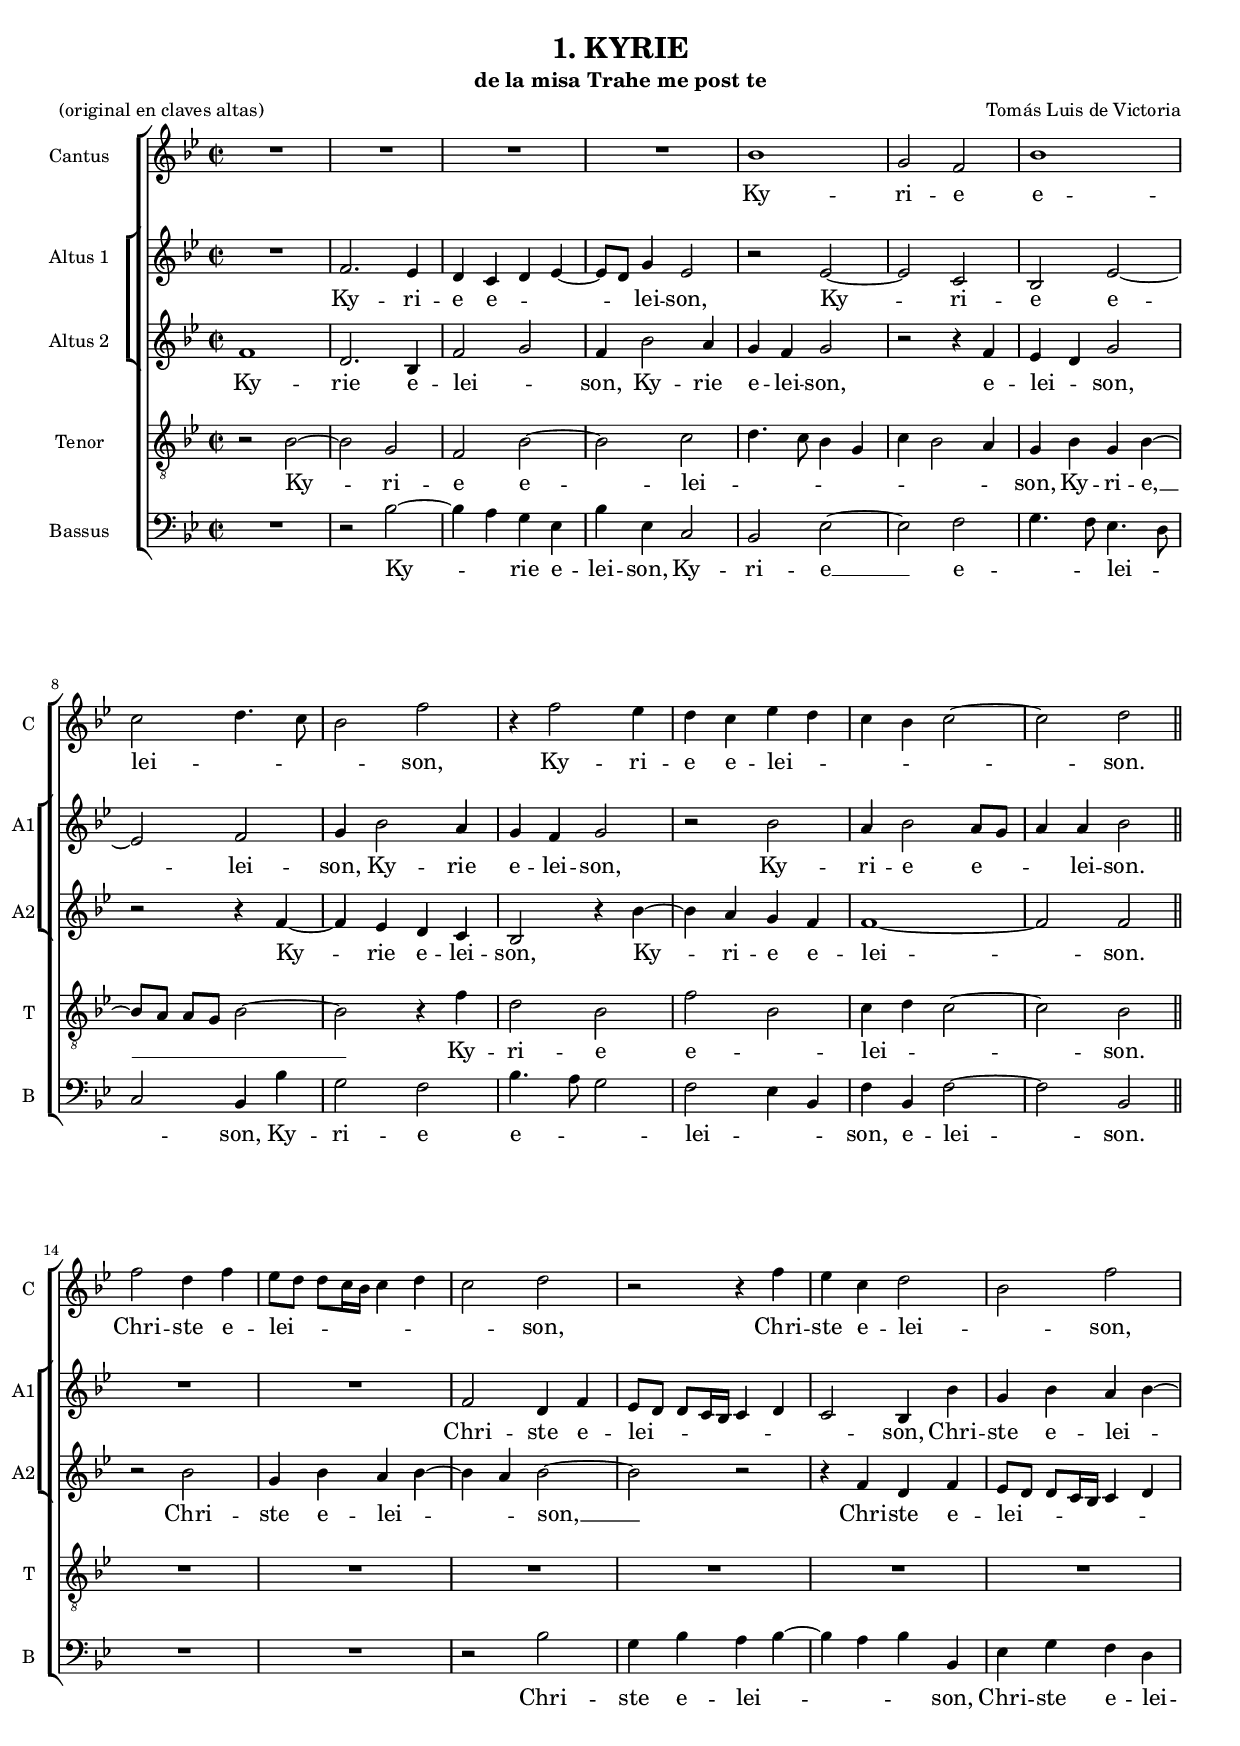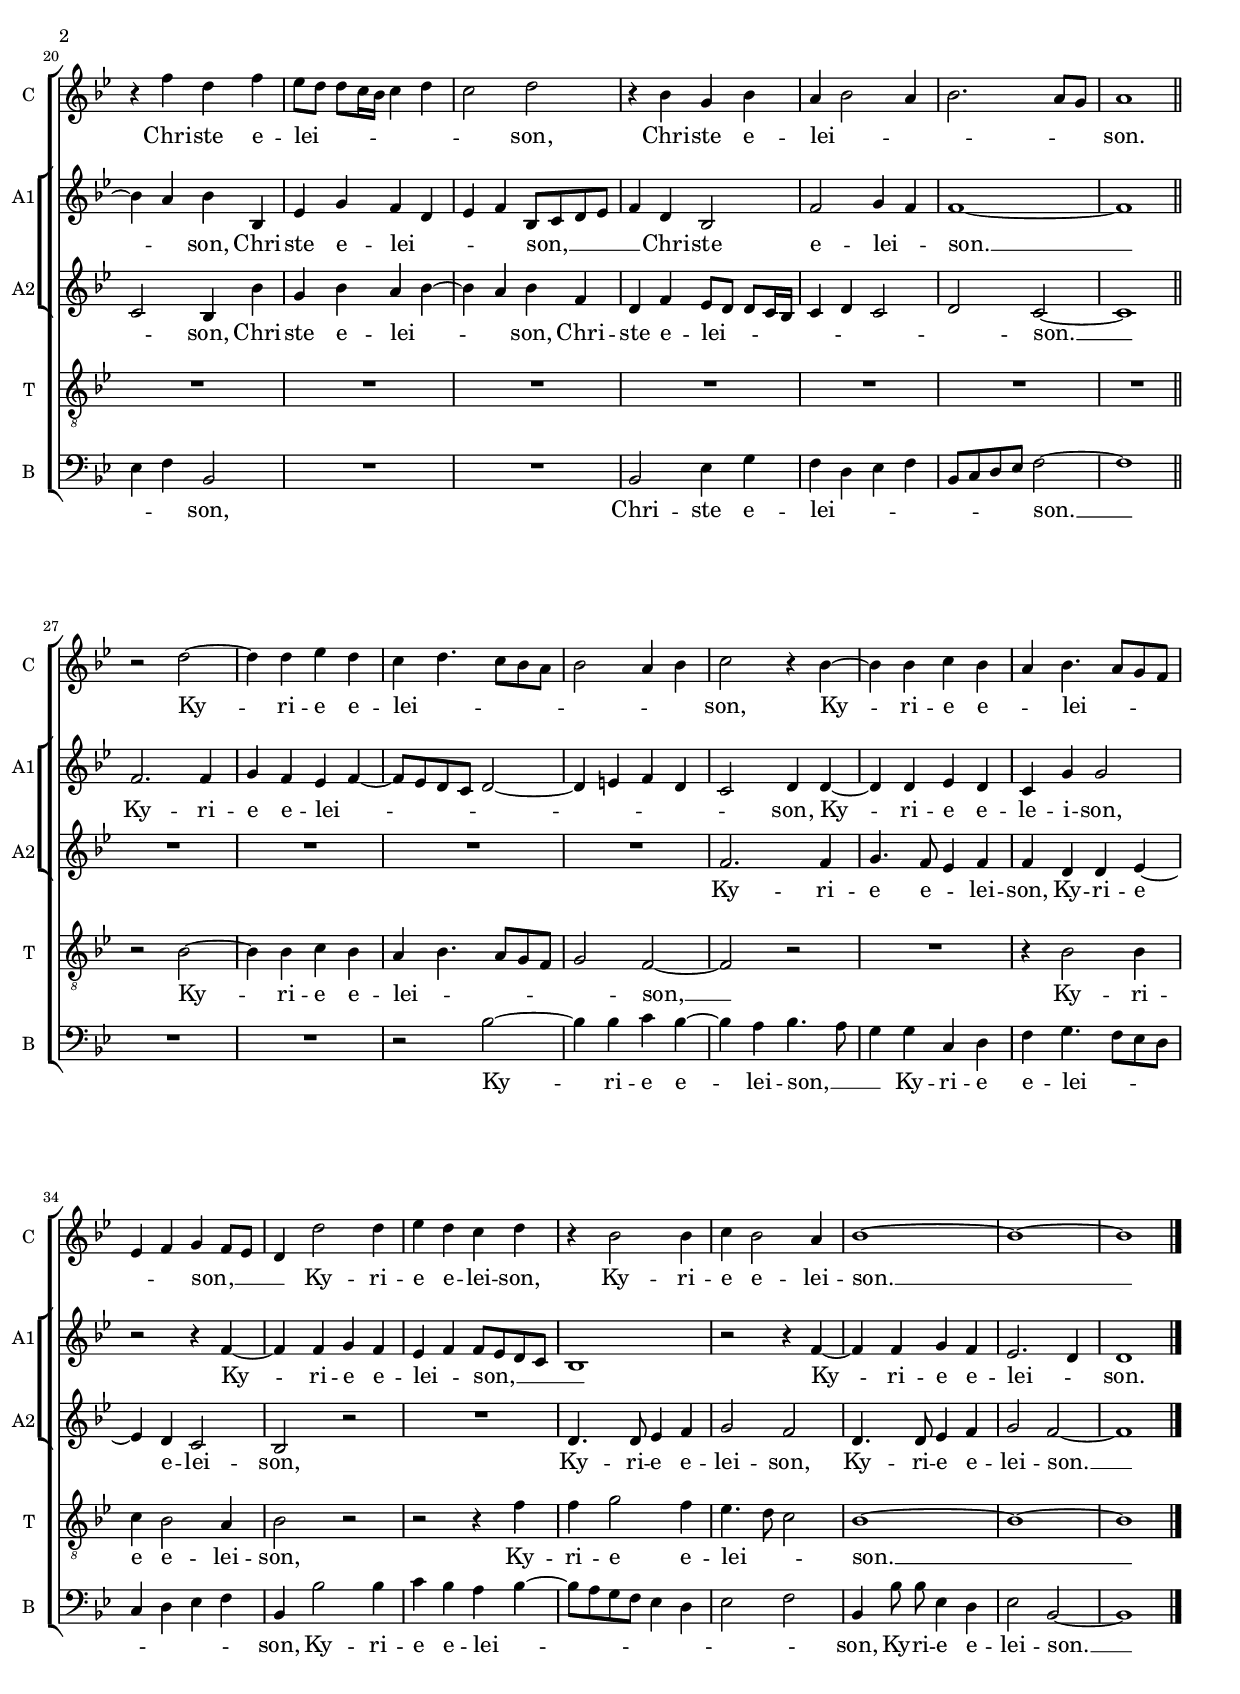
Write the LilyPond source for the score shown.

\version "2.18.0"
#(set-global-staff-size 16)

italicas=\override LyricText.font-shape = #'italic
rectas=\override LyricText.font-shape = #'upright


\header{
  composer="Tomás Luis de Victoria"
  title="1. KYRIE"
  subtitle="de la misa Trahe me post te"
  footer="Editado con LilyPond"
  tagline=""
  poet = "(original en claves altas)"
}



%%%%%%%%%%%%%%%%%%%%%%%%%%%%%%%%%%%%%%%%%%%%%%%%%%%%%%%%%%%%%%%%%%%%%%%%%%%%%5

global={ \key bes \major \time 2/2  }


cantus={
  \transpose c' bes {
    R1*4/4 |
    R1*4/4 |
    R1*4/4 |
    R1*4/4 |
    %5
    c''1 |
    a'2 g' |
    c''1 |
    d''2 e''4. d''8 |
    c''2 g'' |
    %10
    r4 g''2 f''4 |
    e'' d'' f'' e'' |
    d'' c'' d''2 ~ |
    d'' e'' \bar "||" \break
    g'' e''4 g'' |
    %15
    f''8[ e'']  e''[ d''16 c''] d''4 e'' |
    d''2 e'' |
    r r4 g'' |
    f'' d'' e''2 |
    c'' g'' |
    %20
    r4 g'' e'' g'' |
    f''8[ e'']  e''[ d''16 c''] d''4 e'' |
    d''2 e'' |
    r4 c'' a' c'' |
    b' c''2 b'4 |
    %25
    c''2. b'8 a' |
    b'1 \bar "||" \break
    r2 e'' ~ |
    e''4 e'' f'' e'' |
    d'' e''4. d''8 c'' b' |
    %30
    c''2 b'4 c'' |
    d''2 r4 c'' ~ |
    c'' c'' d'' c'' |
    b' c''4. b'8 a' g' |
    f'4 g' a' g'8 f' |
    %35
    e'4 e''2 e''4 |
    f'' e'' d'' e'' |
    r c''2 c''4 |
    d'' c''2 b'4 |
    c''1 ~ |
    %40
    c'' ~ |
    c'' \bar "|."
  }
}

altus={
  \transpose c' bes {
    R1*4/4 |
    g'2. f'4 |
    e' d' e' f' ~ |
    f'8 e' a'4 f'2 |
    %5
    r f' ~ |
    f' d' |
    c' f' ~ |
    f' g' |
    a'4 c''2 b'4 |
    %10
    a' g' a'2 |
    r c'' |
    b'4 c''2 b'8 a' |
    b'4 b' c''2 |
    R1*4/4 |
    %15
    R1*4/4 |
    g'2 e'4 g' |
    f'8[ e']  e'[ d'16 c'] d'4 e' |
    d'2 c'4 c'' |
    a' c'' b' c'' ~ |
    %20
    c'' b' c'' c' |
    f' a' g' e' |
    f' g' c'8 d' e' f' |
    g'4 e' c'2 |
    g' a'4 g' |
    %25
    g'1 ~ |
    g' |
    g'2. g'4 |
    a' g' f' g' ~ |
    g'8 f' e' d' e'2 ~ |
    %30
    e'4 fis' g' e' |
    d'2 e'4 e' ~ |
    e' e' f' e' |
    d' a' a'2 |
    r r4 g' ~ |
    %35
    g' g' a' g' |
    f' g' g'8 f' e' d' |
    c'1 |
    r2 r4 g' ~ |
    g' g' a' g' |
    %40
    f'2. e'4 |
    e'1
  }
}

altusdos= {
  \transpose c' bes {
    g'1 |
    e'2. c'4 |
    g'2 a' |
    g'4 c''2 b'4 |
    %5
    a' g' a'2 |
    r r4 g' |
    f' e' a'2 |
    r r4 g' ~ |
    g' f' e' d' |
    %10
    c'2 r4 c'' ~ |
    c'' b' a' g' |
    g'1 ~ |
    g'2 g' |
    r c'' |
    %15
    a'4 c'' b' c'' ~ |
    c'' b' c''2 ~ |
    c'' r |
    r4 g' e' g' |
    f'8[ e']  e'[ d'16 c'] d'4 e' |
    %20
    d'2 c'4 c'' |
    a' c'' b' c'' ~ |
    c'' b' c'' g' |
    e' g'  f'8[ e']  e'[ d'16 c'] |
    d'4 e' d'2 |
    %25
    e' d' ~ |
    d'1 |
    R1*4/4 |
    R1*4/4 |
    R1*4/4 |
    %30
    R1*4/4 |
    g'2. g'4 |
    a'4. g'8 f'4 g' |
    g' e' e' f' ~ |
    f' e' d'2 |
    %35
    c' r |
    R1*4/4 |
    e'4. e'8 f'4 g' |
    a'2 g' |
    e'4. e'8 f'4 g' |
    %40
    a'2 g' ~ |
    g'1
  }
}

tenor= {
  \transpose c' bes {
    r2 c' ~ |
    c' a |
    g c' ~ |
    c' d' |
    %5
    e'4. d'8 c'4 a |
    d' c'2 b4 |
    a c' a c' ~ |
    c'8[ b]  b[ a] c'2 ~ |
    c' r4 g' |
    %10
    e'2 c' |
    g' c' |
    d'4 e' d'2 ~ |
    d' c' |
    R1*4/4 |
    %15
    R1*4/4 |
    R1*4/4 |
    R1*4/4 |
    R1*4/4 |
    R1*4/4 |
    %20
    R1*4/4 |
    R1*4/4 |
    R1*4/4 |
    R1*4/4 |
    R1*4/4 |
    %25
    R1*4/4 |
    R1*4/4 |
    r2 c' ~ |
    c'4 c' d' c' |
    b c'4. b8 a g |
    %30
    a2 g ~ |
    g r |
    R1*4/4 |
    r4 c'2 c'4 |
    d' c'2 b4 |
    %35
    c'2 r |
    r r4 g' |
    g' a'2 g'4 |
    f'4. e'8 d'2 |
    c'1 ~ |
    %40
    c' ~ |
    c'
  }
}

bassus= {
  \transpose c' bes {
    R1*4/4 |
    r2 c' ~ |
    c'4 b a f |
    c' f d2 |
    %5
    c f ~ |
    f g |
    a4. g8 f4. e8 |
    d2 c4 c' |
    a2 g |
    %10
    c'4. b8 a2 |
    g f4 c |
    g c g2 ~ |
    g c |
    R1*4/4 |
    %15
    R1*4/4 |
    r2 c' |
    a4 c' b c' ~ |
    c' b c' c |
    f a g e |
    %20
    f g c2 |
    R1*4/4 |
    R1*4/4 |
    c2 f4 a |
    g e f g |
    %25
    c8 d e f g2 ~ |
    g1 |
    R1*4/4 |
    R1*4/4 |
    r2 c' ~ |
    %30
    c'4 c' d' c' ~ |
    c' b c'4. b8 |
    a4 a d e |
    g a4. g8 f e |
    d4 e f g |
    %35
    c c'2 c'4 |
    d' c' b c' ~ |
    c'8 b a g f4 e |
    f2 g |
    \set Staff.autoBeaming = ##f
    c4 c'8 c' f4 e |
    %40
    f2 c ~ |
    c1
  }
}

textocantus=\lyricmode{
  Ky -- ri -- e e -- lei -- _ _ _ son,
  Ky -- ri -- e e -- lei -- _ _ _ _ son.
  Chri -- ste e -- lei -- _ _ _ _ _ _ _ son,
  Chri -- ste e -- lei -- _ son,
  Chri -- ste e -- lei -- _ _ _ _ _ _ _ son,
  Chri -- ste e -- lei -- _ _ _ _ _ son.
  Ky -- ri -- e e -- lei -- _ _ _ _ _ _ _ son,
  Ky -- ri -- e e -- _ lei -- _ _ _ _ _ son, __ _ _ _ 
  Ky -- ri -- e e -- lei -- son,
  Ky -- ri -- e e -- lei -- son. __ _
}

textoaltus=\lyricmode{
  Ky -- ri -- e e -- _ _ _ lei -- son,
  Ky -- ri -- e e -- lei -- son,
  Ky -- rie e -- lei -- son,
  Ky -- ri -- e e -- _ _ lei -- son. 
  Chri -- ste e -- lei -- _ _ _ _ _ _ _ son,
  Chri -- ste e -- lei -- _ _ son,
  Chri -- ste e -- lei -- _ _ _ son, __ _ _ _ _ 
  Chri -- ste e -- lei -- _ son. __
  Ky -- ri -- e e -- lei -- _ _ _ _ _ _ _ _ _ son,
  Ky -- ri -- e e -- le -- i -- son,
  Ky -- ri -- e e -- lei -- _ son, __ _ _ _ _ 
  Ky -- ri -- e e -- lei -- _ son.

}

textoaltusdos=\lyricmode{
  Ky -- rie e -- lei -- _ son,
  Ky -- rie e -- lei -- son,
  e -- lei -- _ son,
  Ky -- rie e -- lei -- son,
  Ky -- ri -- e e -- lei -- son.
  Chri -- ste e -- lei -- _ _ son, __
  Chri -- ste e -- lei -- _ _ _ _ _ _ _ son,
  Chri -- ste e -- lei -- _ _ son,
  Chri -- ste e -- lei -- _ _ _ _ _ _ _ _ son. __
  Ky -- ri -- e e -- _ lei -- son,
  Ky -- ri -- e e -- lei -- son,
  Ky -- ri -- e e -- lei -- son,
  Ky -- ri -- e e -- lei -- son. __

}

textotenor=\lyricmode{
  Ky -- ri -- e e -- lei -- _ _ _ _ _ _ _ son,
  Ky -- ri -- e, __ _ _ _ _  
  Ky -- ri -- e e -- _ lei -- _ _ son. 
  Ky -- ri -- e e -- lei -- _ _ _ _ _ son, __
  Ky -- ri -- e e -- lei -- son,
  Ky -- ri -- e e -- lei -- _ _ son. __  
}

textobassus=\lyricmode{
  Ky -- _ rie e -- lei -- son,
  Ky -- ri -- e __ e -- _ _ lei -- _ _ son,
  Ky -- ri -- e e -- _ _ lei -- _ _ son,
  e -- lei -- son.
  Chri -- ste e -- lei -- _ _ _ son,
  Chri -- ste e -- lei -- _ _ son,
  Chri -- ste e -- lei -- _ _ _ _ _ _ _ son. __
  Ky -- ri -- e e -- lei -- son, __ _ _
  Ky -- ri -- e e -- lei -- _ _ _ _ _ _ _ son,
  Ky -- ri -- e e -- lei -- _ _ _ _ _ _ _ _ son,
  Ky -- ri -- e e -- lei -- son. __
}

\score {
  \new ChoirStaff <<
    \new Staff = "v1" {
      \set Staff.instrumentName = "Cantus"
            \set Staff.shortInstrumentName = "C"
      \clef treble
      \new Voice = "v1" {
        \global
        \cantus
      }
    }
    \new Lyrics = "v1"

    \context Lyrics="v1" {
      \lyricsto "v1" {
        \textocantus
      }
    }

    \new ChoirStaff <<
      \new Staff = "v2" {
        \set Staff.instrumentName = "Altus 1"
               \set Staff.shortInstrumentName = "A1"
        \clef treble
        \new Voice = "v2" {
          \global
          \altus
        }
      }
      \new Lyrics = "v2"

      \context Lyrics="v2" {
        \lyricsto "v2" {
          \textoaltus
        }
      }

      \new Staff = "v3" {
        \set Staff.instrumentName = "Altus 2"
              \set Staff.shortInstrumentName = "A2"
        \clef treble
        \new Voice = "v3" {
          \global
          \altusdos
        }
      }
      \new Lyrics = "v3"

      \context Lyrics="v3" {
        \lyricsto "v3" {
          \textoaltusdos
        }
      }
    >>

    \new Staff = "v4" {
      \set Staff.instrumentName = "Tenor"
            \set Staff.shortInstrumentName = "T"
      \clef "G_8"
      \new Voice = "v4" {
        \global
        \tenor
      }
    }
    \new Lyrics = "v4"

    \context Lyrics="v4" {
      \lyricsto "v4" {
        \textotenor
      }
    }

    \new Staff = "v5" {
      \set Staff.instrumentName = "Bassus"
            \set Staff.shortInstrumentName = "B"
      \clef bass
      \new Voice = "v5" {
        \global
        \bassus
      }
    }
    
    \context Lyrics="v5" {
      \lyricsto "v5" {
        \textobassus
      }
    }
  >>
}


\layout {
  line-width=19.0 \cm
  interscoreline= 0.0 \cm
  interscorelinefill= 1.0
  textheight= 26.8 \cm
  %	first-page-number = no
  \context { \Lyrics \override LyricText.font-size = #2 }
  %	\context { \Staff \RemoveEmptyStaves }
  \context { \Score \override BarNumber.padding = #2 }

}



%
\midi {
  \tempo 4 = 120
}






%{
convert-ly (GNU LilyPond) 2.18.2  convert-ly: Processing `'...
Applying conversion: 2.12.3, 2.13.0, 2.13.1, 2.13.4, 2.13.10, 2.13.16,
2.13.18, 2.13.20, 2.13.27, 2.13.29, 2.13.31, 2.13.36, 2.13.39,
2.13.40, 2.13.42, 2.13.44, 2.13.46, 2.13.48, 2.13.51, 2.14.0, 2.15.7,
2.15.9, 2.15.10, 2.15.16, 2.15.17, 2.15.18, 2.15.19, 2.15.20, 2.15.25,
2.15.32, 2.15.39, 2.15.40, 2.15.42, 2.15.43, 2.16.0, 2.17.0, 2.17.4,
2.17.5, 2.17.6, 2.17.11, 2.17.14, 2.17.15, 2.17.18, 2.17.19, 2.17.20,
2.17.25, 2.17.27, 2.17.29, 2.17.97, 2.18.0
%}
